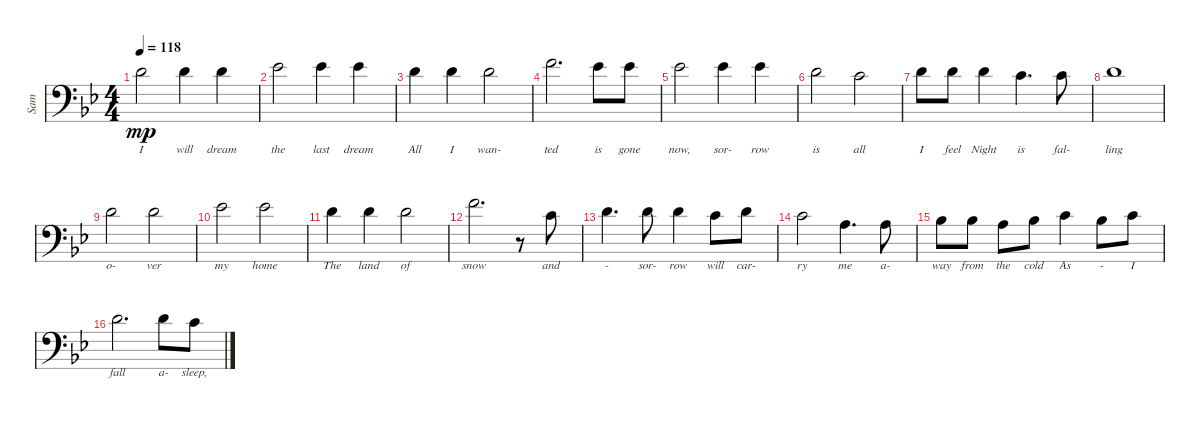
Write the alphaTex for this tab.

\track ("Sam" "Sam") {instrument oboe}
\staff {score}
\tuning (E4 B3 G3 D3 A2 E2 B1) {hide}
\ts (4 4)
\tempo 118
\clef f4
\ks gminor
3.2.2{lyrics (0 "I") lyrics (1 "") lyrics (2 "") lyrics (3 "") lyrics (4 "") dy mp} 3.2.4{lyrics (0 "will") lyrics (1 "") lyrics (2 "") lyrics (3 "") lyrics (4 "")} 3.2.4{lyrics (0 "dream") lyrics (1 "") lyrics (2 "") lyrics (3 "") lyrics (4 "")} |
4.2.2{lyrics (0 "the") lyrics (1 "") lyrics (2 "") lyrics (3 "") lyrics (4 "")} 4.2.4{lyrics (0 "last") lyrics (1 "") lyrics (2 "") lyrics (3 "") lyrics (4 "")} 4.2.4{lyrics (0 "dream") lyrics (1 "") lyrics (2 "") lyrics (3 "") lyrics (4 "")} |
3.2.4{lyrics (0 "All") lyrics (1 "") lyrics (2 "") lyrics (3 "") lyrics (4 "")} 3.2.4{lyrics (0 "I") lyrics (1 "") lyrics (2 "") lyrics (3 "") lyrics (4 "")} 3.2.2{lyrics (0 "wan-") lyrics (1 "") lyrics (2 "") lyrics (3 "") lyrics (4 "")} |
1.1.2{d lyrics (0 "ted") lyrics (1 "") lyrics (2 "") lyrics (3 "") lyrics (4 "")} 4.2.8{lyrics (0 "is") lyrics (1 "") lyrics (2 "") lyrics (3 "") lyrics (4 "")} 4.2.8{lyrics (0 "gone") lyrics (1 "") lyrics (2 "") lyrics (3 "") lyrics (4 "")} |
4.2.2{lyrics (0 "now,") lyrics (1 "") lyrics (2 "") lyrics (3 "") lyrics (4 "")} 4.2.4{lyrics (0 "sor-") lyrics (1 "") lyrics (2 "") lyrics (3 "") lyrics (4 "")} 4.2.4{lyrics (0 "row") lyrics (1 "") lyrics (2 "") lyrics (3 "") lyrics (4 "")} |
3.2.2{lyrics (0 "is") lyrics (1 "") lyrics (2 "") lyrics (3 "") lyrics (4 "")} 1.2.2{lyrics (0 "all") lyrics (1 "") lyrics (2 "") lyrics (3 "") lyrics (4 "")} |
3.2.8{lyrics (0 "I") lyrics (1 "") lyrics (2 "") lyrics (3 "") lyrics (4 "")} 3.2.8{lyrics (0 "feel") lyrics (1 "") lyrics (2 "") lyrics (3 "") lyrics (4 "")} 3.2.4{lyrics (0 "Night") lyrics (1 "") lyrics (2 "") lyrics (3 "") lyrics (4 "")} 1.2.4{d lyrics (0 "is") lyrics (1 "") lyrics (2 "") lyrics (3 "") lyrics (4 "")} 1.2.8{lyrics (0 "fal-") lyrics (1 "") lyrics (2 "") lyrics (3 "") lyrics (4 "")} |
3.2.1{lyrics (0 "ling") lyrics (1 "") lyrics (2 "") lyrics (3 "") lyrics (4 "")} |
3.2.2{lyrics (0 "o-") lyrics (1 "") lyrics (2 "") lyrics (3 "") lyrics (4 "")} 3.2.2{lyrics (0 "ver") lyrics (1 "") lyrics (2 "") lyrics (3 "") lyrics (4 "")} |
4.2.2{lyrics (0 "my") lyrics (1 "") lyrics (2 "") lyrics (3 "") lyrics (4 "")} 4.2.2{lyrics (0 "home") lyrics (1 "") lyrics (2 "") lyrics (3 "") lyrics (4 "")} |
3.2.4{lyrics (0 "The") lyrics (1 "") lyrics (2 "") lyrics (3 "") lyrics (4 "")} 3.2.4{lyrics (0 "land") lyrics (1 "") lyrics (2 "") lyrics (3 "") lyrics (4 "")} 3.2.2{lyrics (0 "of") lyrics (1 "") lyrics (2 "") lyrics (3 "") lyrics (4 "")} |
1.1.2{d lyrics (0 "snow") lyrics (1 "") lyrics (2 "") lyrics (3 "") lyrics (4 "")} r.8 1.2.8{lyrics (0 "and") lyrics (1 "") lyrics (2 "") lyrics (3 "") lyrics (4 "")} |
3.2.4{d lyrics (0 "-") lyrics (1 "") lyrics (2 "") lyrics (3 "") lyrics (4 "")} 3.2.8{lyrics (0 "sor-") lyrics (1 "") lyrics (2 "") lyrics (3 "") lyrics (4 "")} 3.2.4{lyrics (0 "row") lyrics (1 "") lyrics (2 "") lyrics (3 "") lyrics (4 "")} 1.2.8{lyrics (0 "will") lyrics (1 "") lyrics (2 "") lyrics (3 "") lyrics (4 "")} 3.2.8{lyrics (0 "car-") lyrics (1 "") lyrics (2 "") lyrics (3 "") lyrics (4 "")} |
1.2.2{lyrics (0 "ry") lyrics (1 "") lyrics (2 "") lyrics (3 "") lyrics (4 "")} 2.3.4{d lyrics (0 "me") lyrics (1 "") lyrics (2 "") lyrics (3 "") lyrics (4 "")} 2.3.8{lyrics (0 "a-") lyrics (1 "") lyrics (2 "") lyrics (3 "") lyrics (4 "")} |
3.3.8{lyrics (0 "way") lyrics (1 "") lyrics (2 "") lyrics (3 "") lyrics (4 "")} 3.3.8{lyrics (0 "from") lyrics (1 "") lyrics (2 "") lyrics (3 "") lyrics (4 "")} 2.3.8{lyrics (0 "the") lyrics (1 "") lyrics (2 "") lyrics (3 "") lyrics (4 "")} 3.3.8{lyrics (0 "cold") lyrics (1 "") lyrics (2 "") lyrics (3 "") lyrics (4 "")} 1.2.4{lyrics (0 "As") lyrics (1 "") lyrics (2 "") lyrics (3 "") lyrics (4 "")} 3.3.8{lyrics (0 "-") lyrics (1 "") lyrics (2 "") lyrics (3 "") lyrics (4 "")} 1.2.8{lyrics (0 "I") lyrics (1 "") lyrics (2 "") lyrics (3 "") lyrics (4 "")} |
3.2.2{d lyrics (0 "fall") lyrics (1 "") lyrics (2 "") lyrics (3 "") lyrics (4 "")} 3.2.8{lyrics (0 "a-") lyrics (1 "") lyrics (2 "") lyrics (3 "") lyrics (4 "")} 1.2.8{lyrics (0 "sleep,") lyrics (1 "") lyrics (2 "") lyrics (3 "") lyrics (4 "")}
